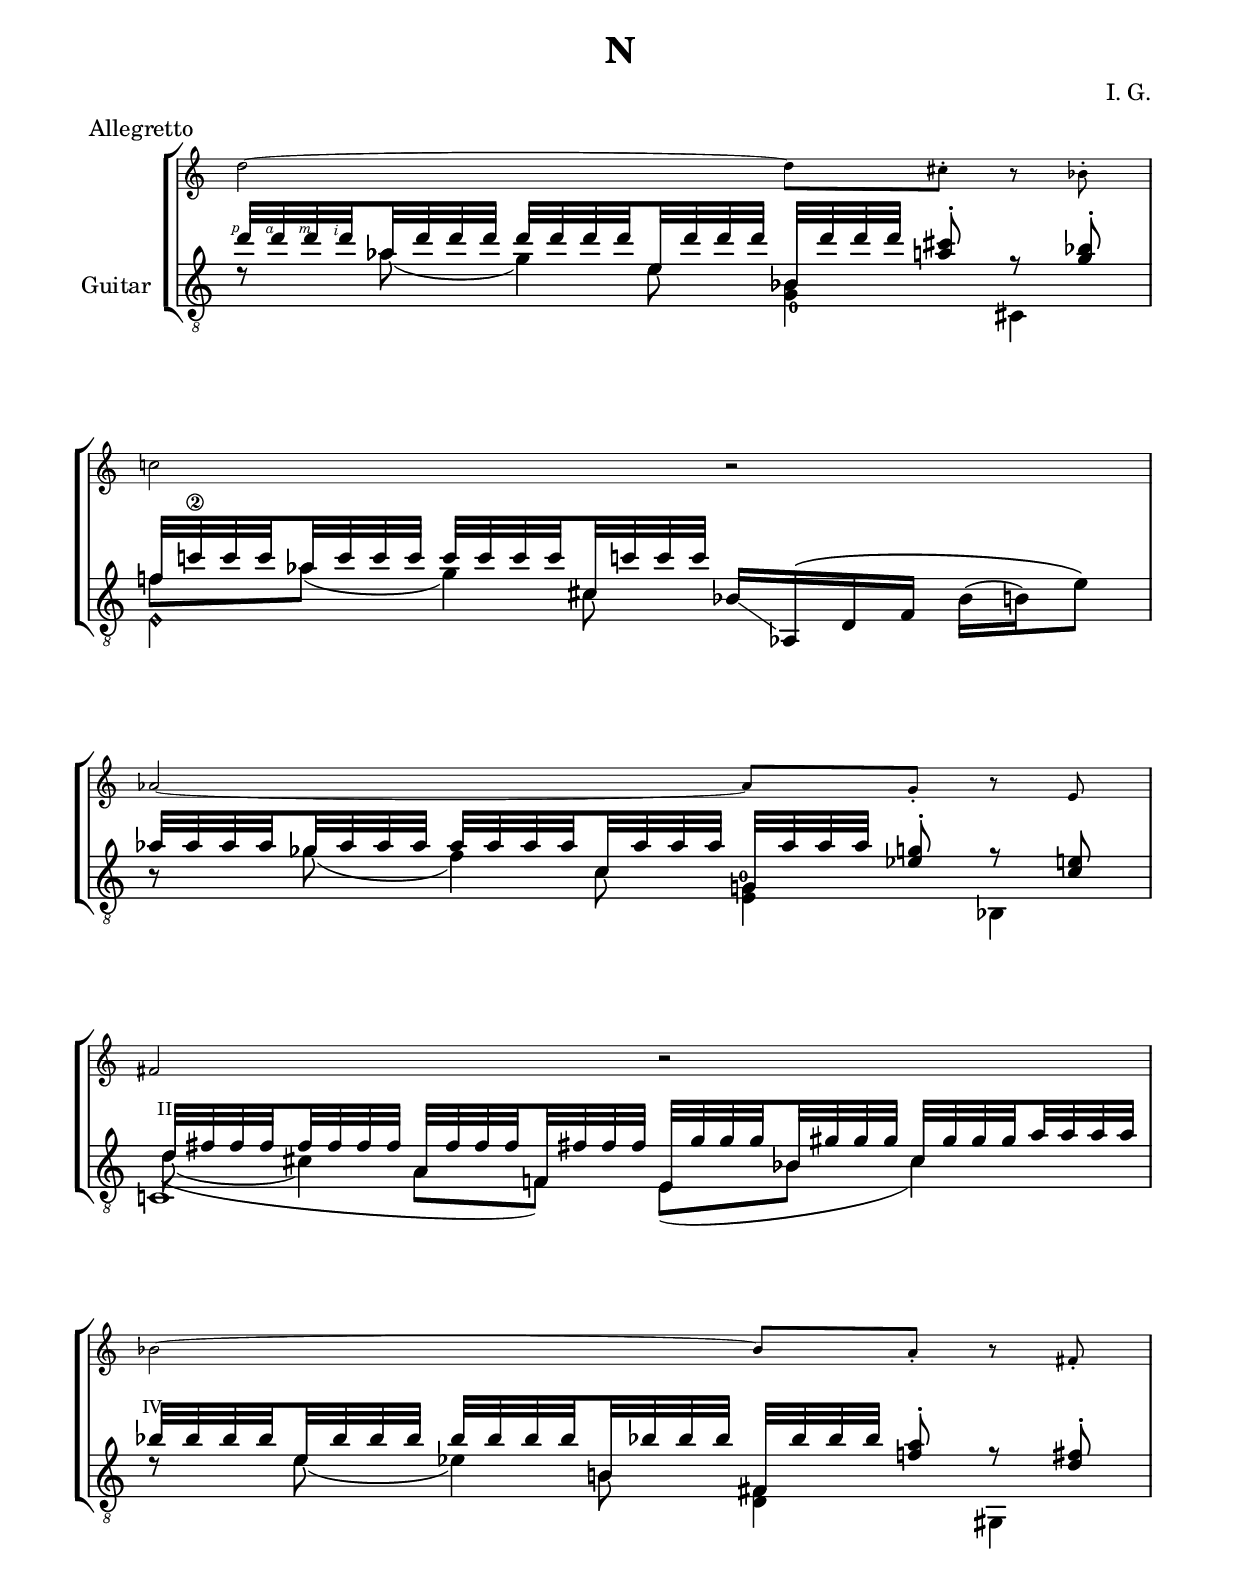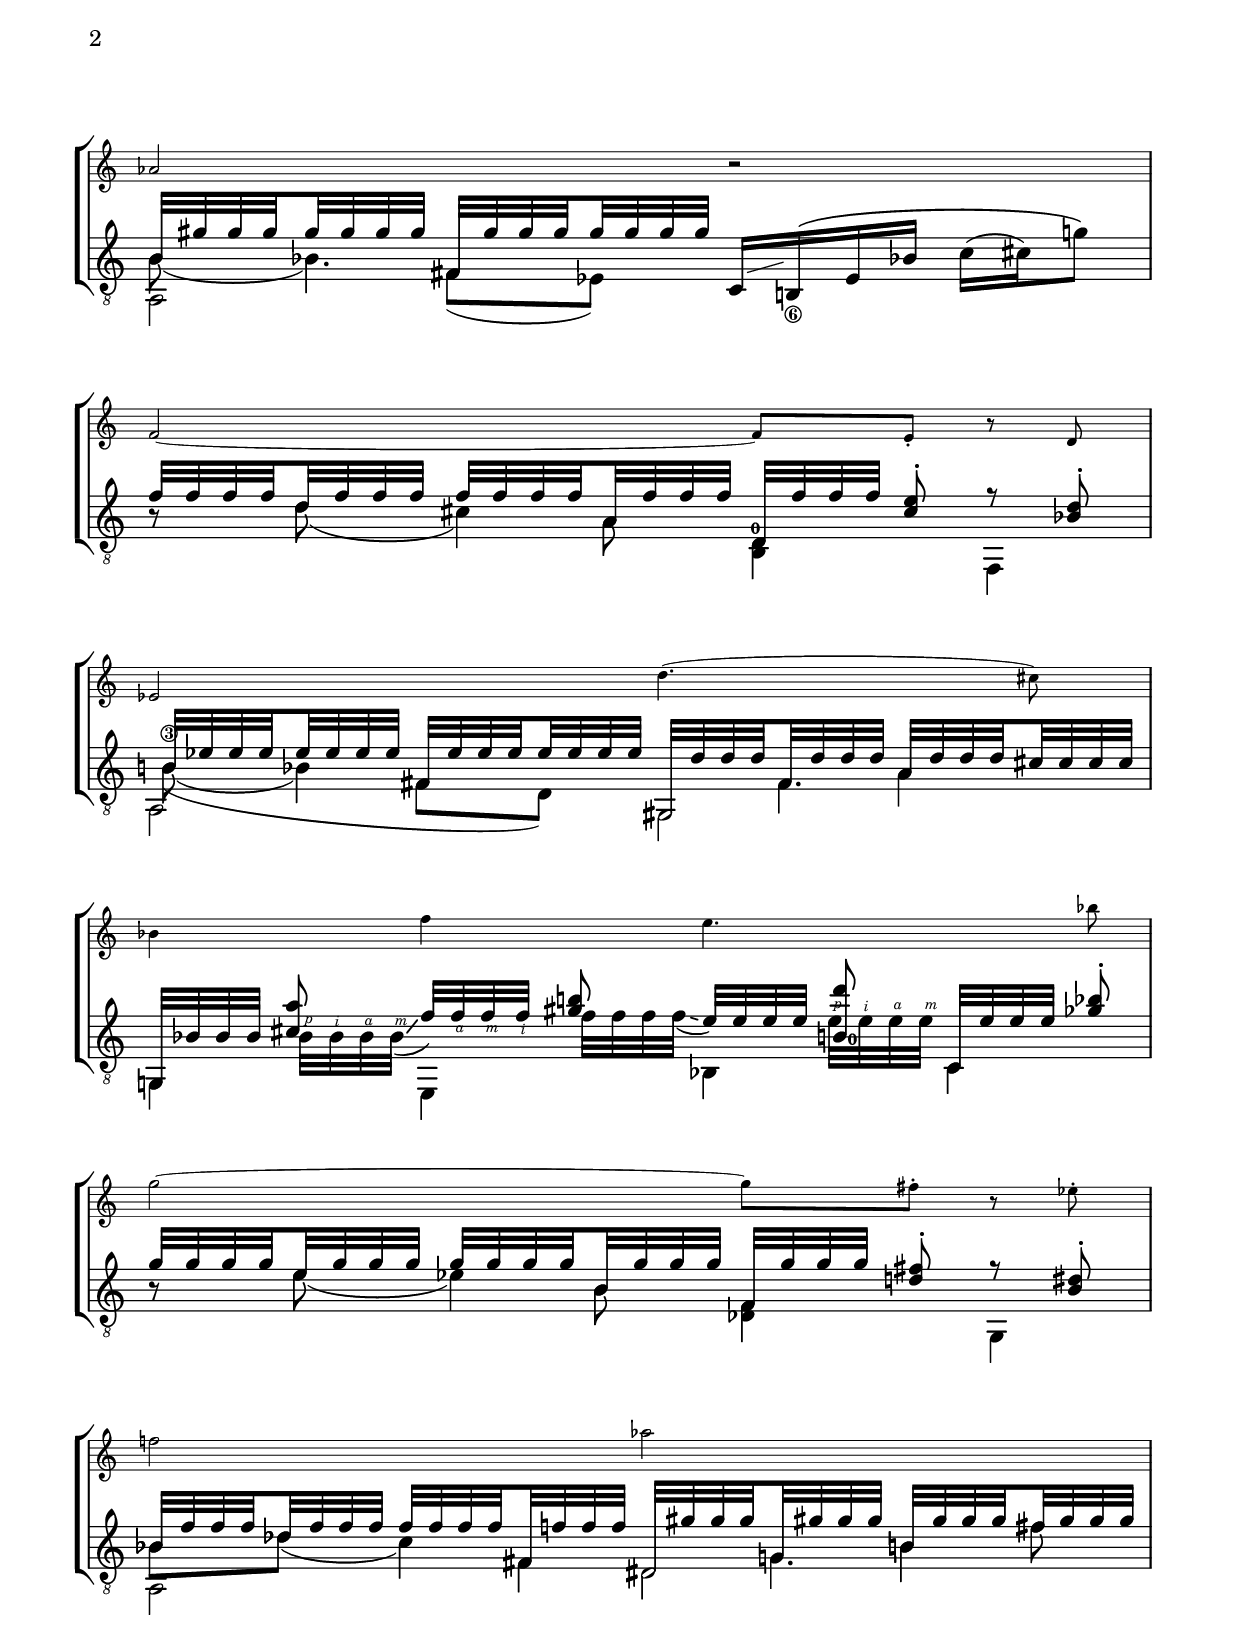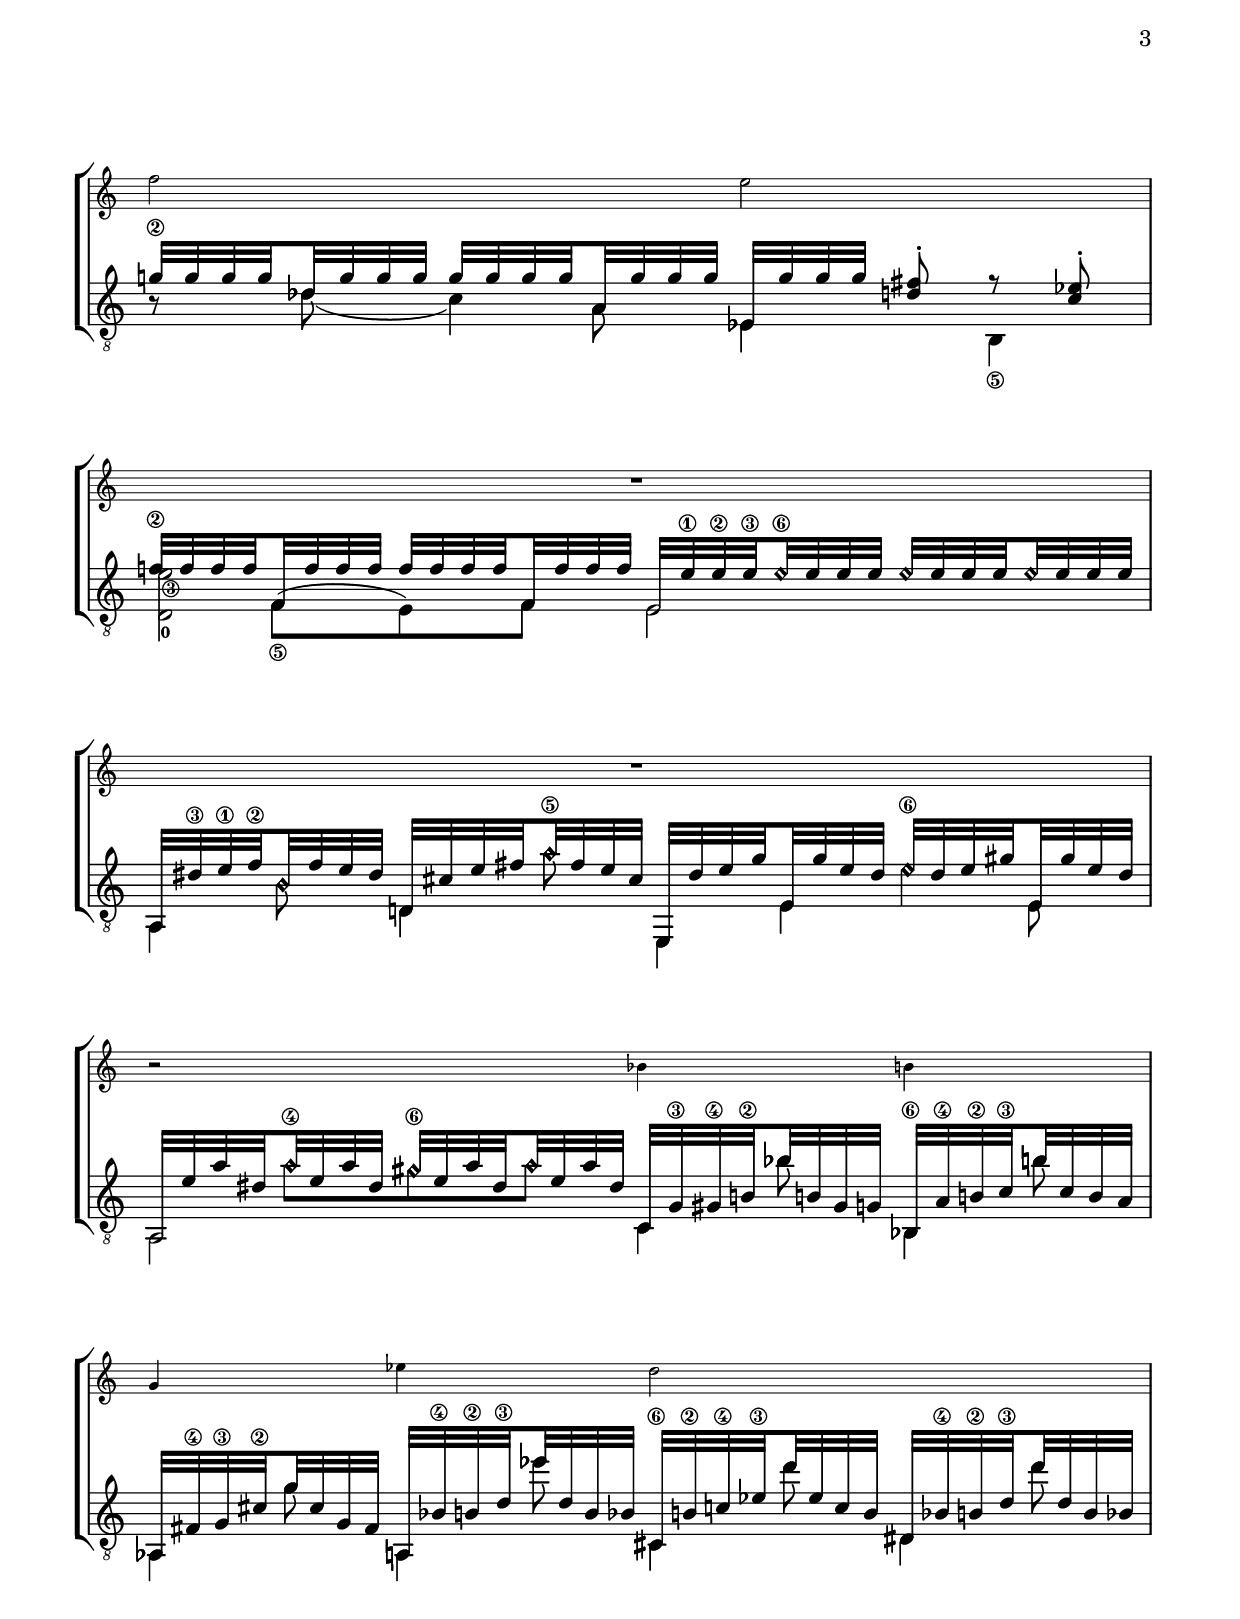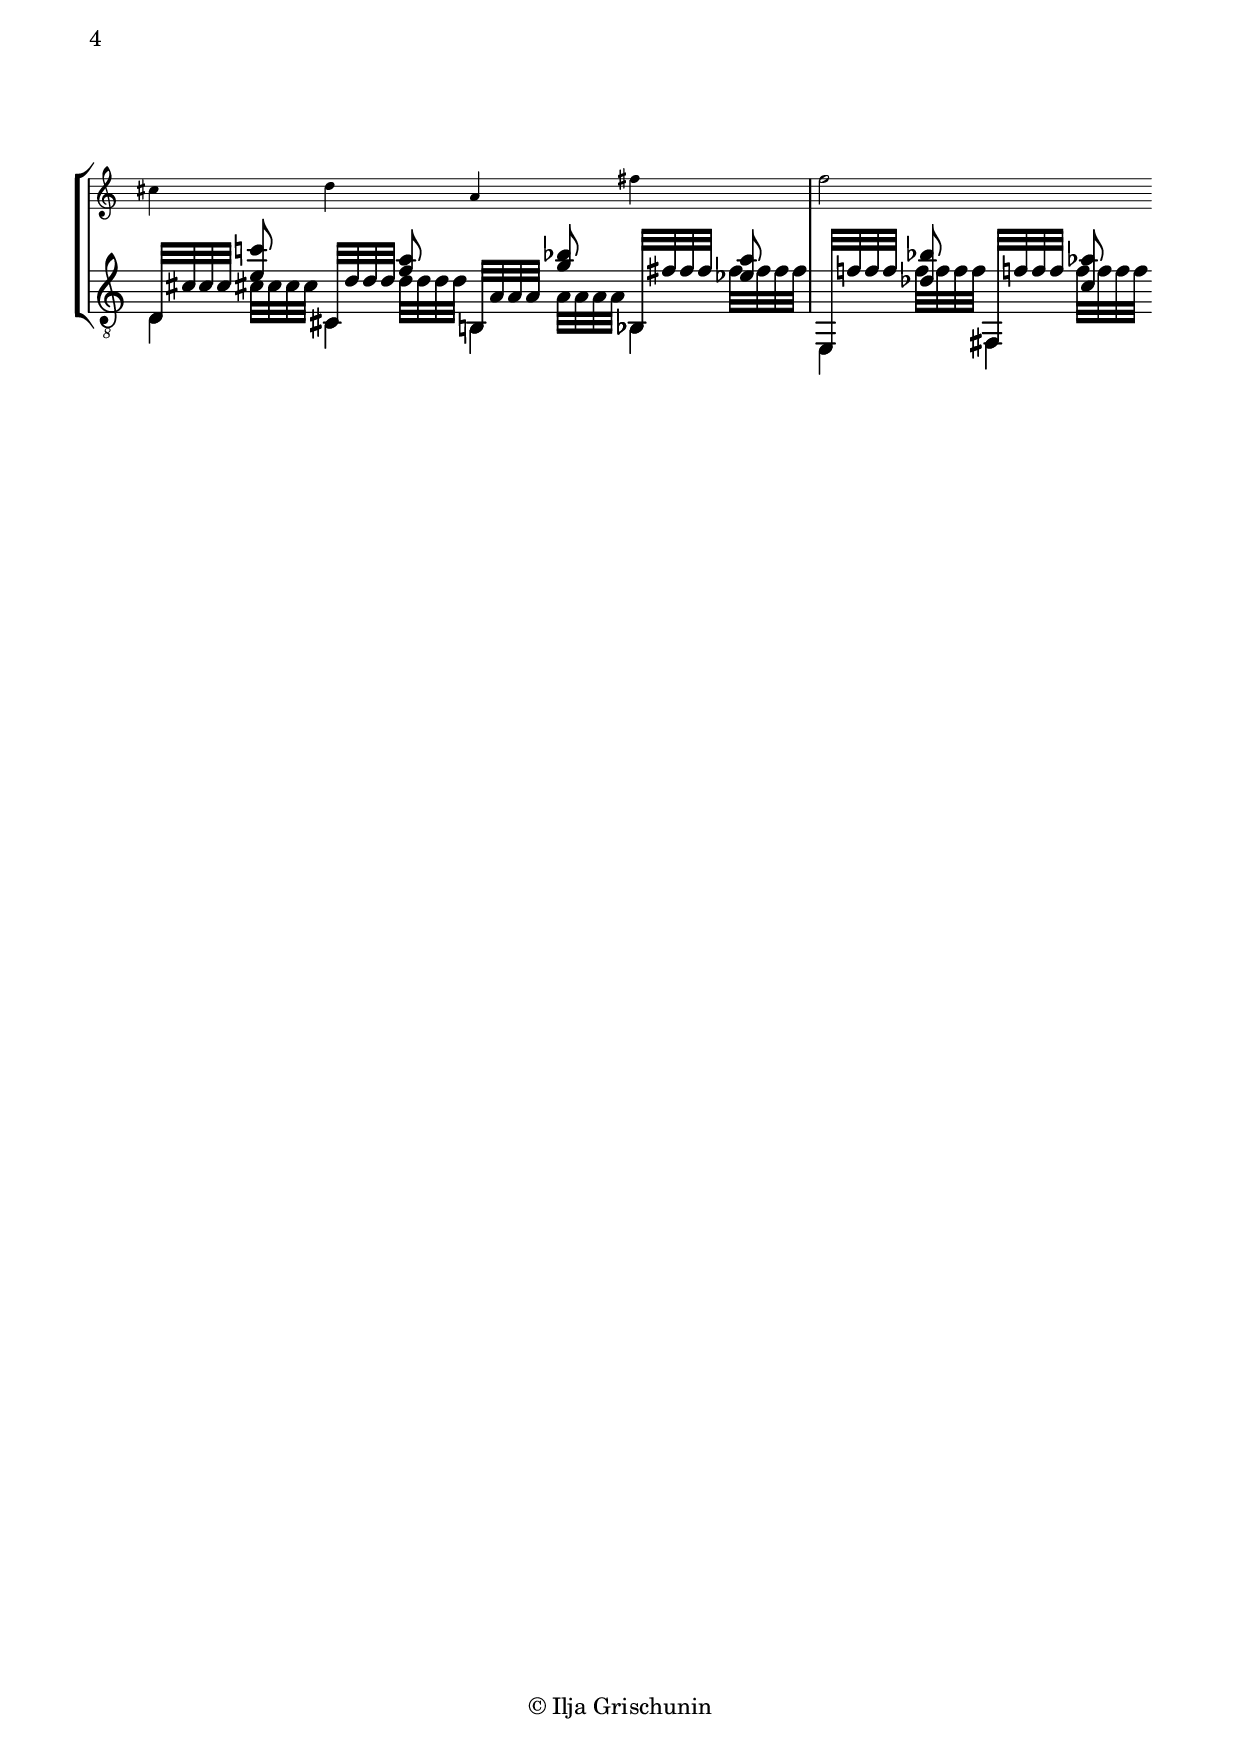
\version "2.19.15"

\language "deutsch"

\header {
  title = "N"
  meter = "Allegretto"
  composer = "I. G."
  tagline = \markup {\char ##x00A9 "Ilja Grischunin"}
}

\paper {
  #(set-paper-size "a4")
  top-markup-spacing.basic-distance = 5
  markup-system-spacing.basic-distance = 15
  top-system-spacing.basic-distance = 20
  system-system-spacing.basic-distance = 20
  score-system-spacing.basic-distance = 20
  last-bottom-spacing.basic-distance = 25

  %two-sided = ##t
  %inner-margin = 25
  %outer-margin = 15
  left-margin = 15
  right-margin = 15
}

\layout {
  \context {
    \Voice
    \override Glissando.thickness = #1.5
    \override Glissando.gap = #0.1
  }
  \context {
    \Score
    \remove "Bar_number_engraver"
  }
}
%%%%%%%%%%%%%%%%%%%%%%%%%%%%%%%%%%%%%%
#(define RH rightHandFinger)

xLV = #(define-music-function (parser location further) (number?) #{
  \once \override LaissezVibrerTie.X-extent = #'(0 . 0)
  \once \override LaissezVibrerTie.details.note-head-gap = #(/
                                                             further -2)
  \once \override LaissezVibrerTie.extra-offset = #(cons (/
                                                          further 2) 0)
         #})

stringNumberSpanner =
#(define-music-function (parser location StringNumber) (string?)
   #{
     \override TextSpanner.font-size = #-5
     \override TextSpanner.dash-fraction = #0.3
     \override TextSpanner.dash-period = #1.5
     \override TextSpanner.bound-details.right.arrow = ##t
     \override TextSpanner.arrow-width = #0.2
     \override TextSpanner.arrow-length = #0.7
     \override TextSpanner.bound-details.left.stencil-align-dir-y = #CENTER
     \override TextSpanner.bound-details.left.text = \markup { \circle \number #StringNumber }
   #})

stringNumSpan =
#(define-music-function (parser location StringNumber) (string?)
   #{
     \override TextSpanner.font-size = #-5
     \override TextSpanner.dash-fraction = #0.3
     \override TextSpanner.dash-period = #1.5
     %\override TextSpanner.bound-details.right.arrow = ##t
     %\override TextSpanner.arrow-width = #0.2
     %\override TextSpanner.arrow-length = #0.7
     \override TextSpanner.bound-details.left.stencil-align-dir-y = #CENTER
     \override TextSpanner.bound-details.left.text = \markup { \circle \number #StringNumber }
   #})

%%%%%%%%%%%%%%%%%%%%%%%%%%%%%%%%%%%%%%

global = {
  %\key d \major
  \time 4/4
  \override Staff.TimeSignature.stencil = ##f
}

ossia = \relative {
  \set Staff.fontSize = #-3
  \override Staff.StaffSymbol.staff-space = #(magstep -3)
  \override Staff.StaffSymbol.thickness = #(magstep -3)
  \global
  d''2~ d8 cis-. r b-. c!2 r
  \break
  as~ as8 g-. r e fis2 r
  \break
  b~ b8 a-. r fis-. as2 r
  \break
  f~ f8 e-. r d es2 d'4.( cis8)
  \break
  b4 f' e4. b'8 g2~ g8 fis-. r es-. f!2 as f e R1*2 r2 b4 h g es' d2
  cis4 d a fis' f2
}

classicalGuitar = \relative {
  \global
  <<
    {
      \set subdivideBeams = ##t
      \set baseMoment = #(ly:make-moment 1/8)
      \set beatStructure = #'(2 2 2 2)
      \override StrokeFinger.extra-offset = #'(-2.3 . 0.8)
      d''32\RH #1 d\RH #4 d\RH #3 d\RH #2 as d d d d d d d e, d' d d
      b, d' d d <a cis>8-.\noBeam r <g b>-.
    }
    \\
    {
      d8\rest as'( g4)
      \once\override Fingering.extra-offset = #'(0.3 . 1)
      <g,_0 b>4 cis,
    }
    \\
    {
      \voiceTwo
      s4. e'8 s2
    }
  >>
  <<
    {
      f!32 c'!\2 c c as c c c c c c c cis, c'! c c
    }
    \\
    {
      f,8 as( g4)
    }
    \\
    {
      \voiceTwo
      s4. cis,8
    }
    \\
    {
      \voiceTwo
      e,4\harmonic s
    }
  >>
  b'16-\markup {
    \postscript #"1.2 2.2 moveto 3.6 -2.5 rlineto stroke"
  } as,\( d f b( h) e8\)
  <<
    {
      \set subdivideBeams = ##t
      \set baseMoment = #(ly:make-moment 1/8)
      \set beatStructure = #'(2 2 2 2)
      as32 as as as ges as as as as as as as c, as' as as
      g, as' as as <es g>8-.\noBeam r <c e>
    }
    \\
    {
      h8\rest ges'( f4)
      \once\override Fingering.extra-offset = #'(-0.5 . -3)
      <e, g!-0>4 b
    }
    \\
    {
      \voiceTwo
      s4. c'8 s2
    }
  >>
  <<
    {
      \override TextScript.font-size = -2
      \once\override TextScript.extra-offset = #'(-0.5 . -1.5)
      d32^"II" fis fis fis fis fis fis fis
      a, fis' fis fis f,! fis'! fis fis
      e, g' g g b, gis' gis gis cis, gis' gis gis a a a a
    }
    \\
    {
      d,8( cis4) s8
    }
    \\
    {
      \voiceTwo
      \hideNotes
      \shape #'((0.8 . 0.3) (0 . 0) (0 . 0) (0 . 0)) Slur
      d4(\unHideNotes a8 f) e( b' cis4)
    }
    \\
    {
      \voiceTwo
      c,!1
    }
  >>
  <<
    {
      \once\override TextScript.extra-offset = #'(-0.7 . -1.5)
      b''32^"IV" b b b e, b' b b b b b b h,! b'! b b
      fis, b' b b <f! a>8-.\noBeam r <d fis>-.
    }
    \\
    {
      d8\rest e( es4) <d, fis> gis,
    }
    \\
    {
      \voiceTwo
      s4. h'8 s2
    }
  >>
  <<
    {
      h32 gis' gis gis gis gis gis gis fis, gis' gis gis gis gis gis gis
    }
    \\
    {
      h,8( b4.)
    }
    \\
    {
      \voiceTwo
      s4 fis8( es)
    }
    \\
    {
      \voiceTwo
      a,2
    }
  >>
  c16-\markup {
    \postscript #"1.7 1.2 moveto 3.5 1 rlineto stroke"
  } h!_\6\( es b'! c( cis) g'8\)
  \break
  <<
    {
      \set subdivideBeams = ##t
      \set baseMoment = #(ly:make-moment 1/8)
      \set beatStructure = #'(2 2 2 2)
      f32 f f f d f f f f f f f a, f' f f
      d, f' f f <cis e>8-.\noBeam r <b d>-.
    }
    \\
    {
      h8\rest d( cis4)
      \once\override Fingering.extra-offset = #'(-0.3 . -4.2)
      <h, d-0> f
    }
    \\
    {
      \voiceTwo
      s4. a'8 s2
    }
  >>
  \mergeDifferentlyHeadedOn
  \mergeDifferentlyDottedOn
  <<
    {
      h32 es es es es es es es fis, es' es es es es es es
      gis,, d'' d d fis, d' d d a d d d cis cis cis cis
    }
    \\
    {
      h!8\3( b4) s8 s4 a
    }
    \\
    {
      \voiceTwo
      \hideNotes
      \shape #'((1 . 0.8) (0 . 0) (0 . 0) (0 . 0)) Slur
      h4(\unHideNotes fis8 d) s8 fis4.
    }
    \\
    {
      \voiceTwo
      a,2 gis
    }
  >>
  <<
    {
      s8 <cis' a'> s <gis' h!> s
      \once\override Fingering.extra-offset = #'(1.2 . 2.9)
      <h,!_0 d'>
    }
    \\
    {
      \voiceOne
      g,32[ b' b b]
      \voiceTwo
      \override StrokeFinger.extra-offset = #'(-1.3 . 1.5)
      b\RH #1 b\RH #2 b\RH #4 b\RH #3 (\glissando
      \voiceOne
      \override StrokeFinger.extra-offset = #'(-1.3 . -1.2)
      f')[ f\RH #4 f\RH #3 f\RH #2 ]
      \voiceTwo
      f f f f(\glissando
      \voiceOne
      e)[ e e e]
      \voiceTwo
      \override StrokeFinger.extra-offset = #'(-1.3 . 1.5)
      e\RH #1 e\RH #2 e\RH #4 e\RH #3
    }
    \\
    {
      \voiceTwo
      g,,!4 e b'
    }
  >>
  <<
    {
      c32 e' e e <ges b>8-.\noBeam
    }
    \\
    {
      c,,4
    }
  >>
  <<
    {
      g''32 g g g e g g g g g g g h, g' g g
      f, g' g g <d! fis>8-.\noBeam r <h dis>-.
    }
    \\
    {
      h8\rest e( es4) <des, f> g,
    }
    \\
    {
      \voiceTwo
      s4. h'8 s2
    }
  >>
  <<
    {
      b32 f' f f des f f f f f f f fis, f'! f f
      dis, gis' gis gis g,! gis'! gis gis h, gis' gis gis fis gis gis gis
    }
    \\
    {
      s2. s8 fis
    }
    \\
    {
      \voiceTwo
      b,8 des( c4) s h
    }
    \\
    {
      \voiceTwo
      s4. fis4 g4.
    }
    \\
    {
      \voiceTwo
      a,2 dis
    }
  >>
  <<
    {
      g'!32\2 g g g des g g g g g g g a, g' g g
      es, g' g g <d fis>8-.\noBeam r <c es>-.
    }
    \\
    {
      h8\rest des( c4) es, h_\5
    }
    \\
    {
      \voiceTwo
      s4. a'8 s2
    }
  >>
  <<
    {
      f'!32\2 f f f f, f' f f f f f f f, f' f f
      e, e'\1 e\2 e\3 e\harmonic\6 e e e e\harmonic e e e e\harmonic e e e
    }
    \\
    {
      s8 f,^(_\5 e) f
    }
    \\
    {
      \voiceTwo
      \once\override NoteColumn.force-hshift = #0.2
      \once\override StringNumber.extra-offset = #'(0.5 . -3.3)
      <d_0 e'\3>2 e2
    }
  >>
  <<
    {
      a,32 dis'\3 e\1 f\2 h,\harmonic f'  e dis d,! cis' e fis a\harmonic\5 fis e cis
      e,, dis'' e g e, g' e dis e\harmonic\6 dis e gis e, gis' e dis
      a, e'' a dis, a'\harmonic\4 e a dis, gis\harmonic\6 e a dis, a'\harmonic e a dis,
    }
    \\
    {
      s8 h\harmonic s a'\harmonic s e,4 e8
      s a'\harmonic gis\harmonic a\harmonic
    }
    \\
    {
      \voiceTwo
      a,,4 d e, e''\harmonic a,,2
    }
  >>
  <<
    {
      \override Fingering.staff-padding = #'()
      c32 g'\3 gis\4 h!\2 b' h,! gis g b,\6 a'\4 h!\2 c\3 h' c, h a
      as, fis'\4 g\3 cis\2 g' cis, g fis a, b'\4 h\2 d\3 es' d, h b
      cis,\6 h'\2 c!\4 es\3 d' es, c h dis, b'\4 h\2 d\3 d' d, h b
      %d, b' h es cis' es, h b cis, h'\2 c!\4 es\3 d' es, c h
    }
    \\
    {
      s8 b' s h s g s es' s d s d 
      %cis s d s a s fis' s f!
    }
    \\
    {
      \voiceTwo
      c,,4 b as a cis dis 
      %d cis h b e
    }
  >>
  <<
    {
      s8 <e' c'!> s <f a> s <g b> s <es a> s <des b'> s <c as'>
    }
    \\
    {
      \voiceOne
      d,32[ cis' cis cis]
      \voiceTwo
      cis! cis cis cis
      \voiceOne
      cis,[ d' d d]
      \voiceTwo
      d d d d
      \voiceOne
      h,[ a' a a]
      \voiceTwo
      a a a a
      \voiceOne
      b,[ fis'' fis fis]
      \voiceTwo
      fis fis fis fis
      \voiceOne
      e,,[ f''! f f]
      \voiceTwo
      f f f f
      \voiceOne
      fis,,[ f''! f f]
      \voiceTwo
      f f f f
    }
    \\
    {
      \voiceTwo
      d,4 cis h! b e, fis!
    }
  >>
}

%%%%%%%%%%%%%%%%%%%%%%%%%%%%%%%%%%%%%%
\score {
  \new StaffGroup<<

    \new Staff \ossia

    \new Staff \with {
      instrumentName = "Guitar"
    }
    {
      \clef "treble_8" \classicalGuitar
    }

  >>
}
